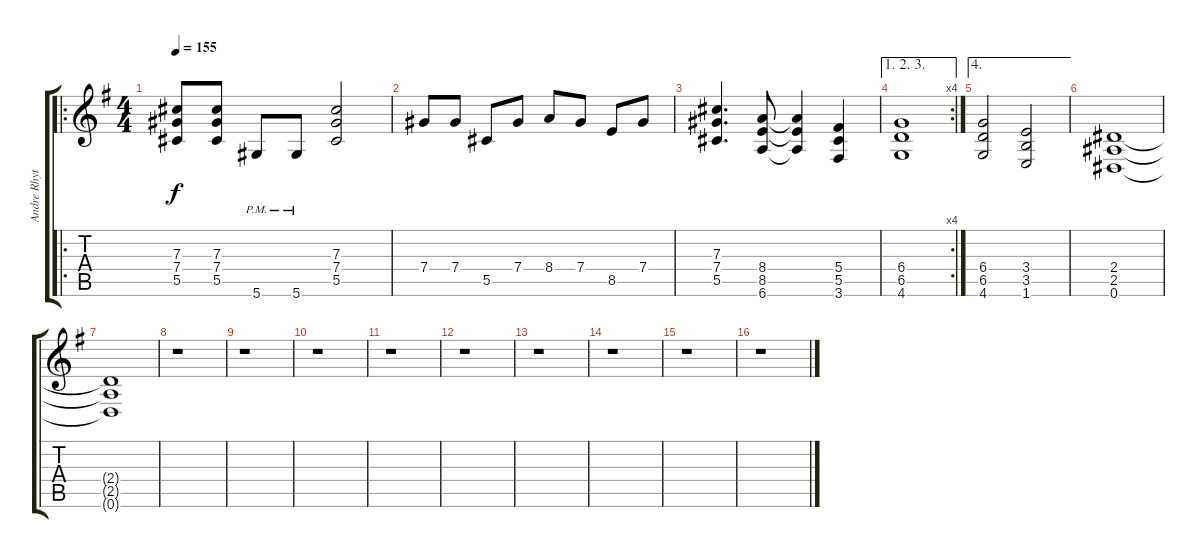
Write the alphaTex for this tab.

\track ("Andre Rhythm" "Andre Rhyt") {instrument distortionguitar}
\staff {score tabs}
\tuning (Eb4 Bb3 Gb3 Db3 Ab2 Eb2) {hide}
\ro
\ts (4 4)
\tempo 155
\clef g2
\ks g
(7.3 7.4 5.5).8{dy f instrument distortionguitar} (7.3 7.4 5.5).8 5.6{pm}.8 5.6{pm}.8 (7.3 7.4 5.5).2 |
7.4.8 7.4.8 5.5.8 7.4.8 8.4.8 7.4.8 8.5.8 7.4.8 |
(7.3 7.4 5.5).4{d} (8.4 8.5 6.6).8 (8.4{t} 8.5{t} 6.6{t}).4 (5.4 5.5 3.6).4 |
\ae (1 2 3)
\rc 4
(6.4 6.5 4.6).1 |
\ae 4
(6.4 6.5 4.6).2 (3.4 3.5 1.6).2 |
(2.4 2.5 0.6).1 |
(2.4{t} 2.5{t} 0.6{t}).1 |
r.1 |
r.1 |
r.1 |
r.1 |
r.1 |
r.1 |
r.1 |
r.1 |
r.1
